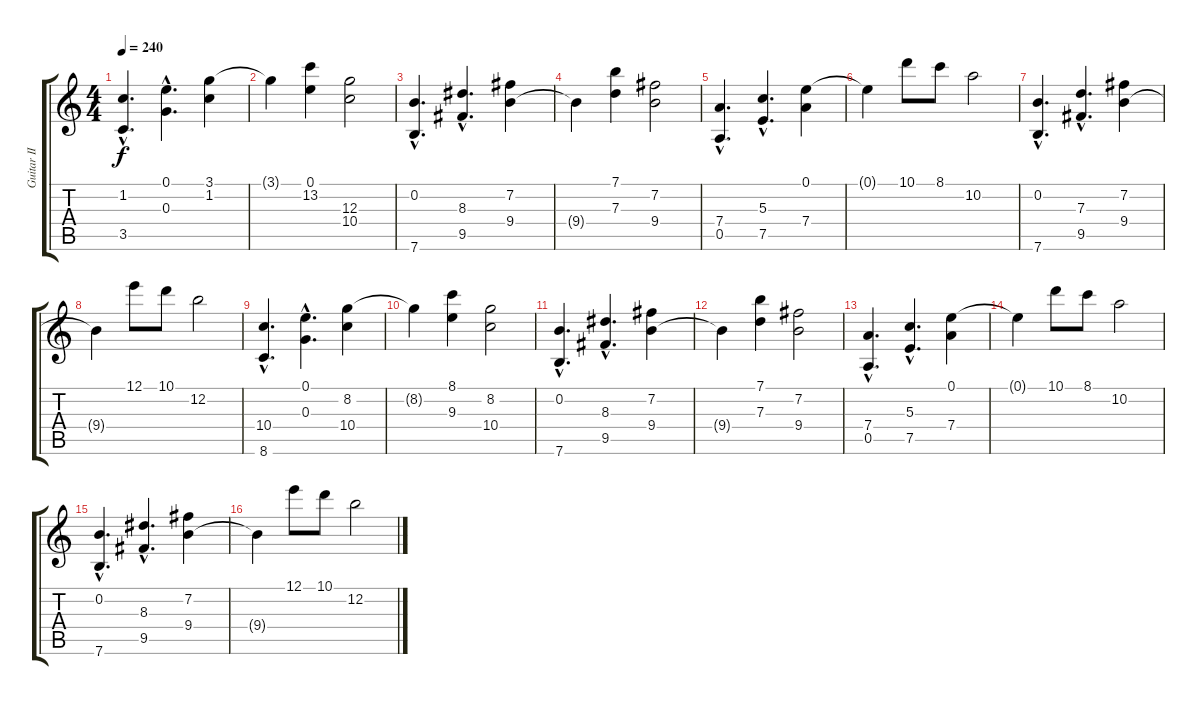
\track ("Guitar II" "Guitar II") {instrument acousticguitarnylon}
\staff {score tabs}
\tuning (E4 B3 G3 D3 A2 E2) {hide}
\ts (4 4)
\tempo 240
\clef g2
\ks c
(1.2{hac} 3.5{hac}).4{d dy f} (0.1{hac} 0.3{hac}).4{d} (3.1 1.2).4 |
3.1{t}.4 (0.1 13.2).4 (12.3 10.4).2 |
(0.2{hac} 7.6{hac}).4{d} (8.3{hac} 9.5{hac}).4{d} (7.2 9.4).4 |
9.4{t}.4 (7.1 7.3).4 (7.2 9.4).2 |
(7.4{hac} 0.5{hac}).4{d} (5.3{hac} 7.5{hac}).4{d} (0.1 7.4).4 |
0.1{t}.4 10.1.8 8.1.8 10.2.2 |
(0.2{hac} 7.6{hac}).4{d} (7.3{hac} 9.5{hac}).4{d} (7.2 9.4).4 |
9.4{t}.4 12.1.8 10.1.8 12.2.2 |
(10.4{hac} 8.6{hac}).4{d} (0.1{hac} 0.3{hac}).4{d} (8.2 10.4).4 |
8.2{t}.4 (8.1 9.3).4 (8.2 10.4).2 |
(0.2{hac} 7.6{hac}).4{d} (8.3{hac} 9.5{hac}).4{d} (7.2 9.4).4 |
9.4{t}.4 (7.1 7.3).4 (7.2 9.4).2 |
(7.4{hac} 0.5{hac}).4{d} (5.3{hac} 7.5{hac}).4{d} (0.1 7.4).4 |
0.1{t}.4 10.1.8 8.1.8 10.2.2 |
(0.2{hac} 7.6{hac}).4{d} (8.3{hac} 9.5{hac}).4{d} (7.2 9.4).4 |
9.4{t}.4 12.1.8 10.1.8 12.2.2
